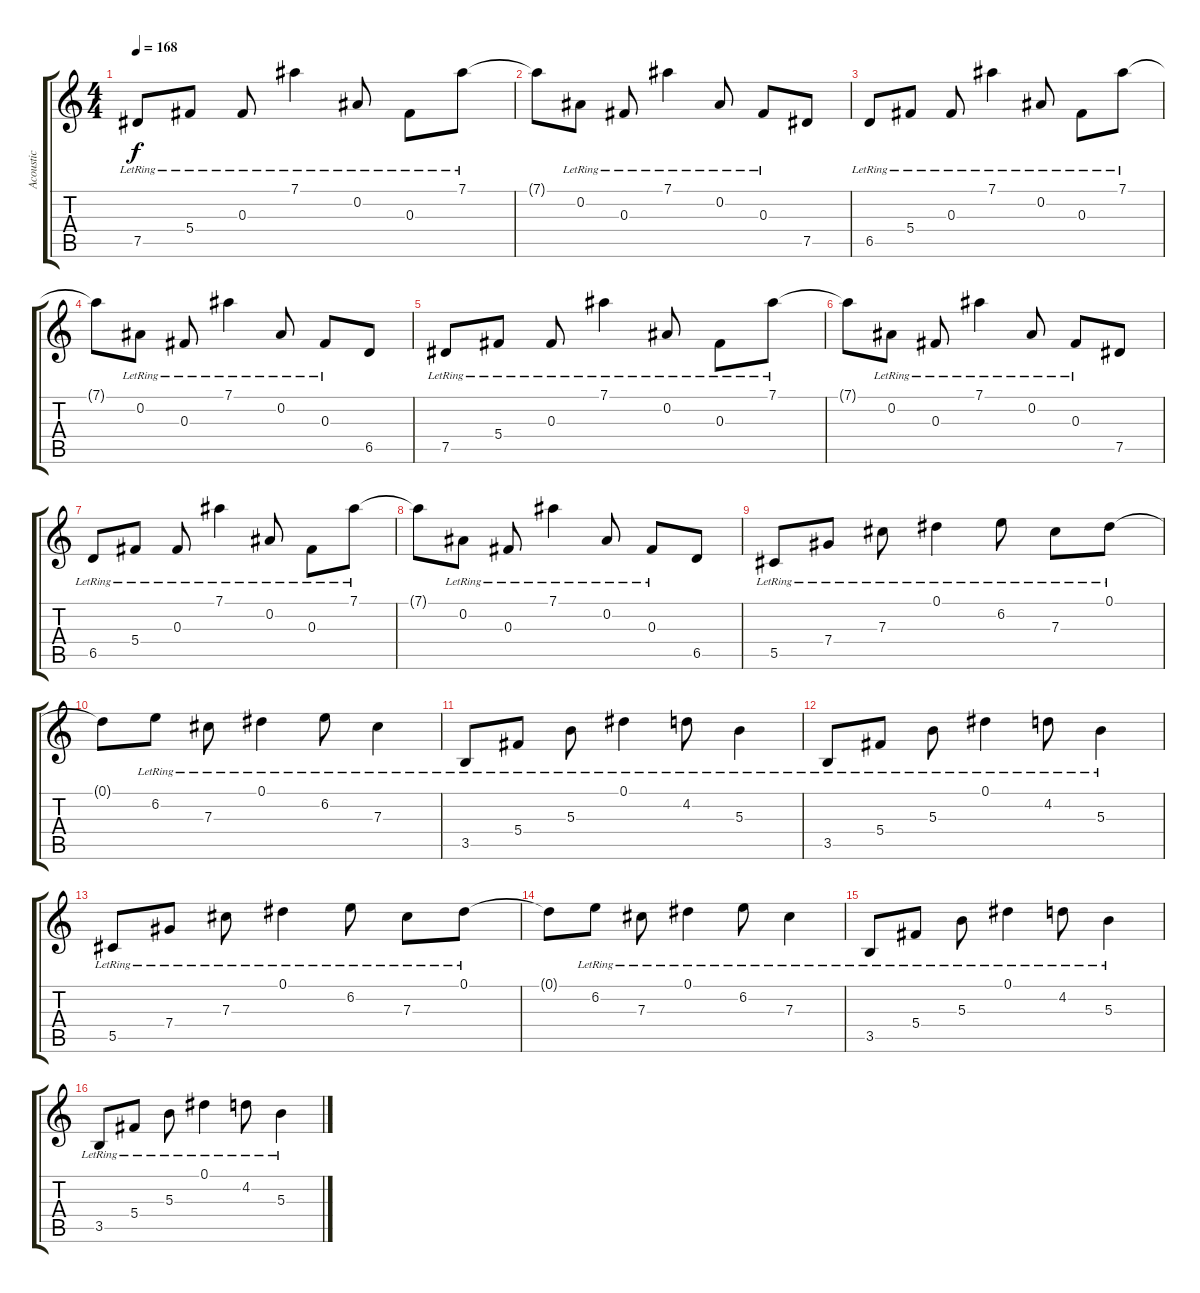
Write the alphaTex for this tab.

\track ("Acoustic" "Acoustic") {instrument electricguitarclean}
\staff {score tabs}
\tuning (Eb4 Bb3 Gb3 Db3 Ab2 Eb2) {hide}
\ts (4 4)
\tempo 168
\clef g2
\ks c
7.5{lr}.8{dy f} 5.4{lr}.8 0.3{lr}.8 7.1{lr}.4 0.2{lr}.8 0.3{lr}.8 7.1{lr}.8 |
7.1{t}.8 0.2{lr}.8 0.3{lr}.8 7.1{lr}.4 0.2{lr}.8 0.3{lr}.8 7.5.8 |
6.5{lr}.8 5.4{lr}.8 0.3{lr}.8 7.1{lr}.4 0.2{lr}.8 0.3{lr}.8 7.1{lr}.8 |
7.1{t}.8 0.2{lr}.8 0.3{lr}.8 7.1{lr}.4 0.2{lr}.8 0.3{lr}.8 6.5.8 |
7.5{lr}.8 5.4{lr}.8 0.3{lr}.8 7.1{lr}.4 0.2{lr}.8 0.3{lr}.8 7.1{lr}.8 |
7.1{t}.8 0.2{lr}.8 0.3{lr}.8 7.1{lr}.4 0.2{lr}.8 0.3{lr}.8 7.5.8 |
6.5{lr}.8 5.4{lr}.8 0.3{lr}.8 7.1{lr}.4 0.2{lr}.8 0.3{lr}.8 7.1{lr}.8 |
7.1{t}.8 0.2{lr}.8 0.3{lr}.8 7.1{lr}.4 0.2{lr}.8 0.3{lr}.8 6.5.8 |
5.5{lr}.8 7.4{lr}.8 7.3{lr}.8 0.1{lr}.4 6.2{lr}.8 7.3{lr}.8 0.1{lr}.8 |
0.1{t}.8 6.2{lr}.8 7.3{lr}.8 0.1{lr}.4 6.2{lr}.8 7.3{lr}.4 |
3.5{lr}.8 5.4{lr}.8 5.3{lr}.8 0.1{lr}.4 4.2{lr}.8 5.3{lr}.4 |
3.5{lr}.8 5.4{lr}.8 5.3{lr}.8 0.1{lr}.4 4.2{lr}.8 5.3{lr}.4 |
5.5{lr}.8 7.4{lr}.8 7.3{lr}.8 0.1{lr}.4 6.2{lr}.8 7.3{lr}.8 0.1{lr}.8 |
0.1{t}.8 6.2{lr}.8 7.3{lr}.8 0.1{lr}.4 6.2{lr}.8 7.3{lr}.4 |
3.5{lr}.8 5.4{lr}.8 5.3{lr}.8 0.1{lr}.4 4.2{lr}.8 5.3{lr}.4 |
3.5{lr}.8 5.4{lr}.8 5.3{lr}.8 0.1{lr}.4 4.2{lr}.8 5.3{lr}.4
